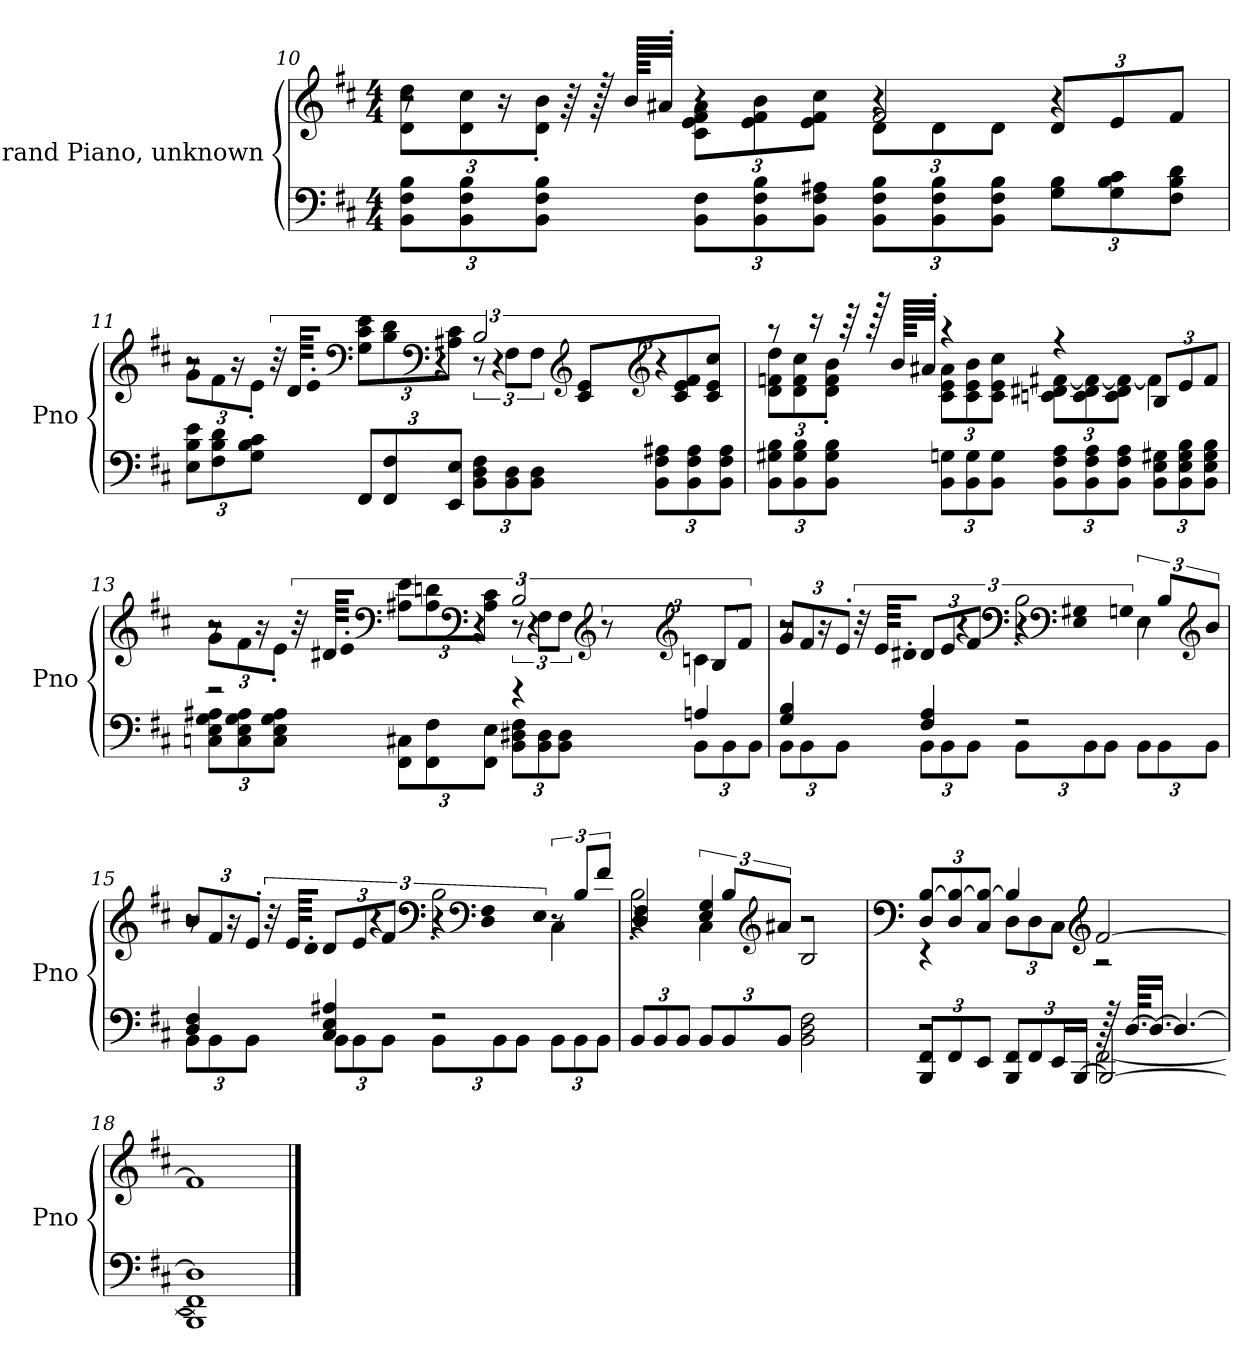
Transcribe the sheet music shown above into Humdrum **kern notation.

**kern	**kern
*part1	*part1
*staff2	*staff1
*I"Grand Piano, unknown	*
*I'Pno	*
*clefF4	*clefG2
*k[f#c#]	*k[f#c#]
*M4/4	*M4/4
=10	=10
*	*^
*Xbrackettup	*	*Xbrackettup
*	*	*^
12BB\ 12F#\ 12B\L	8r	12d\ 12dd\L	2r
12BB\ 12F#\ 12B\	.	12d\ 12cc#\	.
.	16r	.	.
12BB\ 12F#\ 12B\J	.	12d\' 12b\'J	.
.	64r	.	.
.	128r	.	.
.	128b/KKLLL	.	.
.	32a#X'/JJJ	.	.
12BB\ 12F#\L	4r	12c#\ 12e\ 12f#\ 12a#\L	.
12BB\ 12F#\ 12B\	.	12e\ 12f#\ 12b\	.
12BB\ 12F#\ 12A#X\J	.	12e\ 12f#\ 12cc#\J	.
12BB\ 12F#\ 12B\L	4r	12d\L	2f#/
12BB\ 12F#\ 12B\	.	12d\	.
12BB\ 12F#\ 12B\J	.	12d\J	.
12G\ 12B\L	12d/L	4r	.
12G\ 12B\ 12c#\	12e/	.	.
12F#\ 12B\ 12d\J	12f#/J	.	.
!!LO:LB:g=z	!!	!!
=11	=11	=11	=11
12E\ 12B\ 12e\L	8r	12g\L	2r
12F#\ 12B\ 12d\	.	12f#\	.
.	16r	.	.
12G\ 12B\ 12c#\J	.	12e'\J	.
*	*brackettup	*	*
.	48r	.	.
.	96d/KLLL	.	.
.	32e'/JJJ	.	.
*	*clefF4	*	*
*	*	*Xbrackettup	*
12FF#/L	4r	12G\ 12c#\ 12e\L	.
12FF#/ 12F#/	.	12B\ 12d\	.
12EE/ 12E/J	.	12A#X\ 12c#\J	.
*	*	*brackettup	*
12BB\ 12D\ 12F#\L	4r	12r	2B/
12BB\ 12D\	.	12F#\L	.
12BB\ 12D\J	.	12F#\J	.
*	*clefG2	*	*
*	*Xbrackettup	*	*
12BB\ 12F#\ 12A#X\L	12c#/ 12e/L	4r	.
12BB\ 12F#\ 12A#\	12c#/ 12e/ 12f#/	.	.
12BB\ 12F#\ 12A#\J	12c#/ 12e/ 12cc#/J	.	.
*	*	*v	*v
!!LO:LB:g=z
=12	=12	=12
12BB\ 12G#X\ 12B\L	8r	12d\ 12fn\ 12dd\L
12BB\ 12G#\ 12B\	.	12d\ 12f\ 12cc#\
.	16r	.
12BB\ 12G#\ 12B\J	.	12d\' 12f\' 12b\'J
.	64r	.
.	128r	.
.	128b/KKLLL	.
.	32a#X'/JJJ	.
12BB\ 12Gn\L	4r	12c#\ 12e\ 12a#\L
12BB\ 12G\	.	12c#\ 12e\ 12b\
12BB\ 12G\J	.	12c#\ 12e\ 12cc#\J
12BB\ 12F#\ 12A\L	4r	12cn\ 12d#X\ [12f#X\L
12BB\ 12F#\ 12A\	.	12c\ 12d#\ 12f#\_
12BB\ 12F#\ 12A\J	.	12c\ 12d#\ 12f#\_J
12BB\ 12E\ 12G#X\L	12B/L	4f#\]
12BB\ 12E\ 12G#\ 12B\	12e/	.
12BB\ 12E\ 12G#\ 12B\J	12f#/J	.
!!LO:LB:g=z
=13	=13	=13
*^	*	*^
2r	12Cn\ 12E\ 12G\ 12A#X\L	8r	12g\L	2r
.	12C\ 12E\ 12G\ 12A#\	.	12f#\	.
.	.	16r	.	.
.	12C\ 12E\ 12G\ 12A#\J	.	12e'\J	.
*	*	*brackettup	*	*
.	.	48r	.	.
.	.	96d#X/KLLL	.	.
.	.	32e'/JJJ	.	.
*	*	*clefF4	*	*
*	*	*	*Xbrackettup	*
.	12FF#\ 12C#X\L	4r	12A#X\ 12e\L	.
.	12FF#\ 12F#\	.	12A#\ 12dn\	.
.	12FF#\ 12E\J	.	12A#\ 12c#\J	.
*	*	*	*brackettup	*
4r	12BB\ 12D#X\ 12F#\L	4r	12r	2B/
.	12BB\ 12D#\	.	12F#\L	.
.	12BB\ 12D#\J	.	12F#\J	.
*	*	*clefG2	*	*
4An/	12BB\L	12r	4cn\	.
.	12BB\	12B/L	.	.
.	12BB\J	12f#/J	.	.
*	*	*v	*v	*v
!!LO:LB:g=z
=14	=14	=14
*	*	*Xbrackettup
*	*	*^
*	*	*	*^
*	*	*	*	*^
4G/ 4B/	12BB\L	12g/L	2r	8r	2r
.	12BB\	12f#/	.	.	.
.	.	.	.	16r	.
.	12BB\J	12e'/J	.	.	.
*	*	*	*	*brackettup	*
.	.	.	.	48r	.
.	.	.	.	96e/KLLL	.
.	.	.	.	32d#X'/JJJ	.
*	*	*Xbrackettup	*	*	*
4F#/ 4A/	12BB\L	12d#/L	.	4r	.
.	12BB\	12e/	.	.	.
.	12BB\J	12f#/J	.	.	.
*	*	*clefF4	*	*	*
2r	12BB\L	4r	2B'\	4E/ 4G#X/	4r
.	12BB\	.	.	.	.
.	12BB\J	.	.	.	.
*	*	*brackettup	*	*	*
.	12BB\L	12r	.	4Gn/	4E\
.	12BB\	12B/L	.	.	.
*	*	*clefG2	*	*	*
.	12BB\J	12b/J	.	.	.
=15	=15	=15	=15	=15	=15
*	*	*Xbrackettup	*	*	*
4D/ 4F#/	12BB\L	12b/L	2r	8r	2r
.	12BB\	12f#/	.	.	.
.	.	.	.	16r	.
.	12BB\J	12e'/J	.	.	.
*	*	*	*	*brackettup	*
.	.	.	.	48r	.
.	.	.	.	96e/KLLL	.
.	.	.	.	32d'/JJJ	.
*	*	*Xbrackettup	*	*	*
4C#/ 4E/ 4A#X/	12BB\L	12d/L	.	4r	.
.	12BB\	12e/	.	.	.
.	12BB\J	12f#/J	.	.	.
*	*	*clefF4	*	*	*
2r	12BB\L	4r	2B'\	4D/ 4F#/	4r
.	12BB\	.	.	.	.
.	12BB\J	.	.	.	.
*	*	*brackettup	*	*	*
.	12BB\L	12r	.	4E/	4C#\
.	12BB\	12B/L	.	.	.
.	12BB\J	12f#/J	.	.	.
*v	*v	*	*	*	*
!!LO:PB:g=z	!!	!!	!!
=16	=16	=16	=16	=16
12BB/L	4r	2B'\	4D/ 4F#/	4r
12BB/	.	.	.	.
12BB/J	.	.	.	.
12BB/L	12r	.	4E/ 4G/	4C#\
12BB/	12B/L	.	.	.
*	*clefG2	*	*	*
12BB/J	12a#X/J	.	.	.
2BB\ 2D\ 2F#\	2B/	2r	2r	2r
*	*v	*v	*v	*v
=17	=17
*	*clefF4
*^	*
*	*^	*
*	*	*	*Xbrackettup
*	*	*	*^
2r	2r	12BBB/ 12FF#/L	12D/ [12B/L	4r
.	.	12FF#/	12D/ 12B/_	.
.	.	12EE/J	12C#/ 12B/_J	.
.	.	12BBB/ 12FF#/L	4B/]	12D\L
.	.	12FF#/	.	12D\
.	.	24EE/L	.	12C#\J
.	.	[24BBB/JJ	.	.
*	*	*	*clefG2	*
128r	[2FF#\	2BBB/_	[2f#/	2r
[64.D/KKLL	.	.	.	.
16.D/JJ_	.	.	.	.
4.D/_	.	.	.	.
*	*	*	*v	*v
=18	=18	=18	=18
1D]	1FF#]	1BBB]	1f#]
*v	*v	*v	*
==	==
*-	*-
